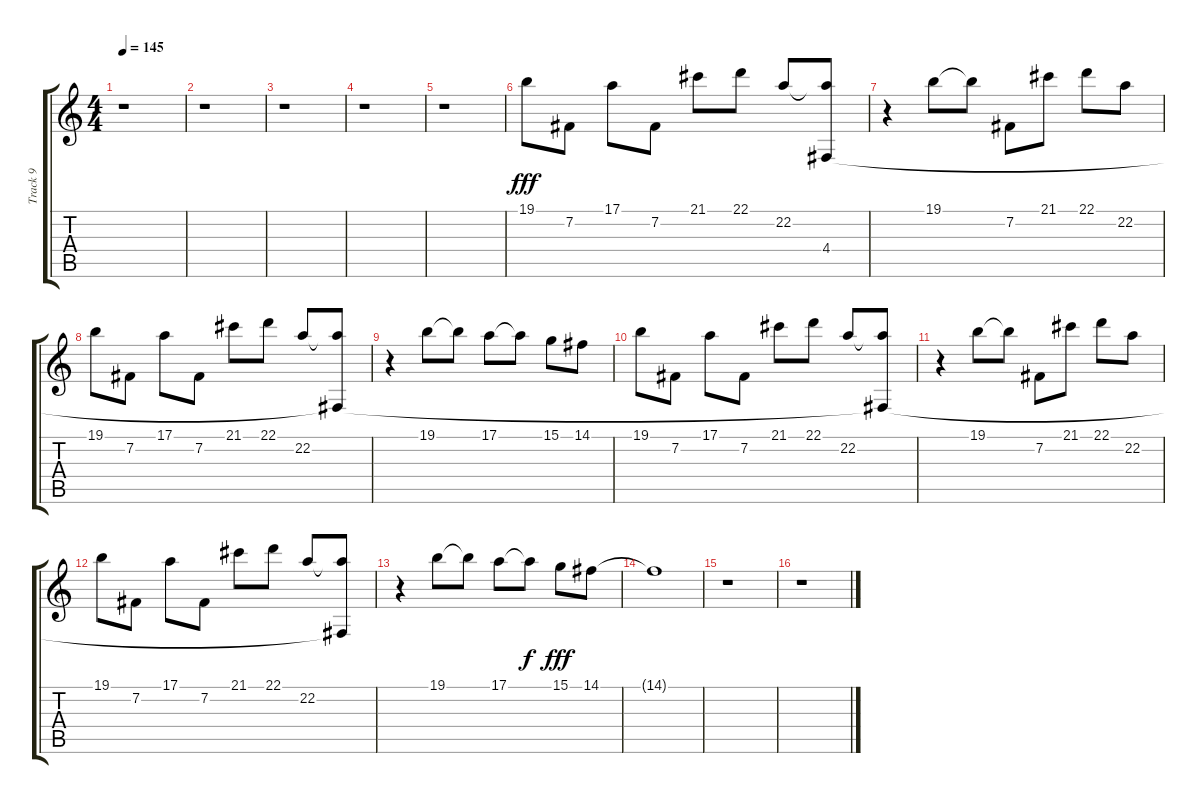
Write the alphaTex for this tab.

\track ("Track 9" "Track 9") {instrument acousticgrandpiano}
\staff {score tabs}
\tuning (E4 B3 G3 D3 A2 D2) {hide}
\ts (4 4)
\tempo 145
\clef g2
\ks c
r.1{dy fff} |
r.1 |
r.1 |
r.1 |
r.1 |
19.1.8 7.2.8 17.1.8 7.2.8 21.1.8 22.1.8 22.2.8 (22.2{t} 4.4).8 |
r.4 19.1.8 19.1{t}.8 7.2.8 21.1.8 22.1.8 22.2.8 |
19.1.8 7.2.8 17.1.8 7.2.8 21.1.8 22.1.8 22.2.8 (22.2{t} 4.4{t}).8 |
r.4 19.1.8 19.1{t}.8 17.1.8 17.1{t}.8 15.1.8 14.1.8 |
19.1.8 7.2.8 17.1.8 7.2.8 21.1.8 22.1.8 22.2.8 (22.2{t} 4.4{t}).8 |
r.4 19.1.8 19.1{t}.8 7.2.8 21.1.8 22.1.8 22.2.8 |
19.1.8 7.2.8 17.1.8 7.2.8 21.1.8 22.1.8 22.2.8 (22.2{t} 4.4{t}).8 |
r.4 19.1.8 19.1{t}.8 17.1.8 17.1{t}.8{dy f} 15.1.8{dy fff} 14.1.8 |
14.1{t}.1 |
r.1 |
r.1
